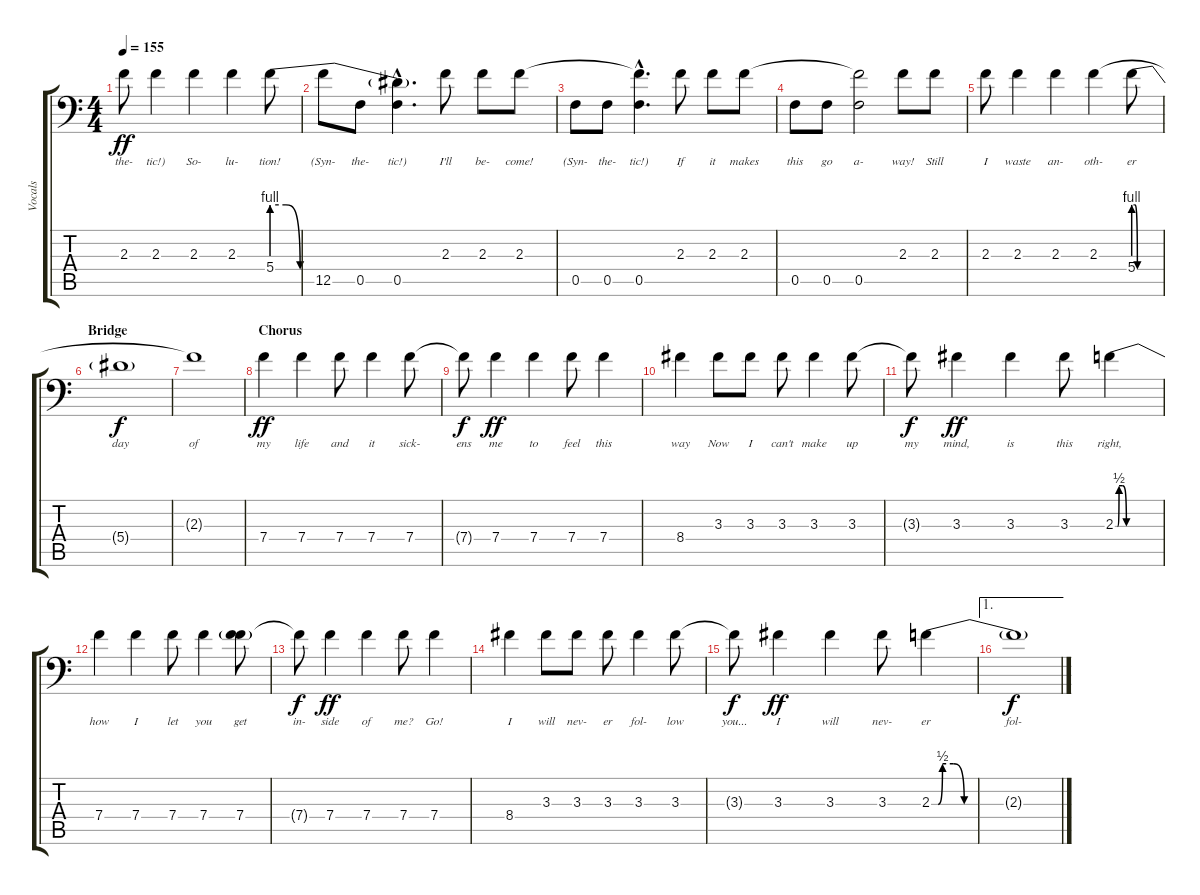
\track ("Vocals" "Vocals") {instrument acousticguitarnylon}
\staff {score tabs}
\tuning (C4 G3 Eb3 Bb2 F2 Bb1) {hide}
\ts (4 4)
\tempo 155
\clef f4
\ks c
2.3.8{lyrics (0 "the-") lyrics (1 "") lyrics (2 "") lyrics (3 "") lyrics (4 "") dy ff} 2.3.4{lyrics (0 "tic!)") lyrics (1 "") lyrics (2 "") lyrics (3 "") lyrics (4 "")} 2.3.4{lyrics (0 "So-") lyrics (1 "") lyrics (2 "") lyrics (3 "") lyrics (4 "")} 2.3.4{lyrics (0 "lu-") lyrics (1 "") lyrics (2 "") lyrics (3 "") lyrics (4 "")} 5.4{be (custom 0 4 5 4 10 0 30 0 60 0)}.8{lyrics (0 "tion!") lyrics (1 "") lyrics (2 "") lyrics (3 "") lyrics (4 "")} |
12.5.8{lyrics (0 "(Syn-") lyrics (1 "") lyrics (2 "") lyrics (3 "") lyrics (4 "")} 0.5.8{lyrics (0 "the-") lyrics (1 "") lyrics (2 "") lyrics (3 "") lyrics (4 "")} (5.4{hac t} 0.5{hac}).4{d lyrics (0 "tic!)") lyrics (1 "") lyrics (2 "") lyrics (3 "") lyrics (4 "")} 2.3.8{lyrics (0 "I'll") lyrics (1 "") lyrics (2 "") lyrics (3 "") lyrics (4 "")} 2.3.8{lyrics (0 "be-") lyrics (1 "") lyrics (2 "") lyrics (3 "") lyrics (4 "")} 2.3.8{lyrics (0 "come!") lyrics (1 "") lyrics (2 "") lyrics (3 "") lyrics (4 "")} |
0.5.8{lyrics (0 "(Syn-") lyrics (1 "") lyrics (2 "") lyrics (3 "") lyrics (4 "")} 0.5.8{lyrics (0 "the-") lyrics (1 "") lyrics (2 "") lyrics (3 "") lyrics (4 "")} (2.3{hac t} 0.5{hac}).4{d lyrics (0 "tic!)") lyrics (1 "") lyrics (2 "") lyrics (3 "") lyrics (4 "")} 2.3.8{lyrics (0 "If") lyrics (1 "") lyrics (2 "") lyrics (3 "") lyrics (4 "")} 2.3.8{lyrics (0 "it") lyrics (1 "") lyrics (2 "") lyrics (3 "") lyrics (4 "")} 2.3.8{lyrics (0 "makes") lyrics (1 "") lyrics (2 "") lyrics (3 "") lyrics (4 "")} |
0.5.8{lyrics (0 "this") lyrics (1 "") lyrics (2 "") lyrics (3 "") lyrics (4 "")} 0.5.8{lyrics (0 "go") lyrics (1 "") lyrics (2 "") lyrics (3 "") lyrics (4 "")} (2.3{t} 0.5).2{lyrics (0 "a-") lyrics (1 "") lyrics (2 "") lyrics (3 "") lyrics (4 "")} 2.3.8{lyrics (0 "way!") lyrics (1 "") lyrics (2 "") lyrics (3 "") lyrics (4 "")} 2.3.8{lyrics (0 "Still") lyrics (1 "") lyrics (2 "") lyrics (3 "") lyrics (4 "")} |
2.3.8{lyrics (0 "I") lyrics (1 "") lyrics (2 "") lyrics (3 "") lyrics (4 "")} 2.3.4{lyrics (0 "waste") lyrics (1 "") lyrics (2 "") lyrics (3 "") lyrics (4 "")} 2.3.4{lyrics (0 "an-") lyrics (1 "") lyrics (2 "") lyrics (3 "") lyrics (4 "")} 2.3.4{lyrics (0 "oth-") lyrics (1 "") lyrics (2 "") lyrics (3 "") lyrics (4 "")} 5.4{be (custom 0 4 3 4 9 0 30 0 60 0)}.8{lyrics (0 "er") lyrics (1 "") lyrics (2 "") lyrics (3 "") lyrics (4 "")} |
\section ("" "Bridge")
5.4{t}.1{lyrics (0 "day") lyrics (1 "") lyrics (2 "") lyrics (3 "") lyrics (4 "") dy f} |
2.3{t}.1{lyrics (0 "of") lyrics (1 "") lyrics (2 "") lyrics (3 "") lyrics (4 "")} |
\section ("" "Chorus")
7.4.4{lyrics (0 "my") lyrics (1 "") lyrics (2 "") lyrics (3 "") lyrics (4 "") dy ff} 7.4.4{lyrics (0 "life") lyrics (1 "") lyrics (2 "") lyrics (3 "") lyrics (4 "")} 7.4.8{lyrics (0 "and") lyrics (1 "") lyrics (2 "") lyrics (3 "") lyrics (4 "")} 7.4.4{lyrics (0 "it") lyrics (1 "") lyrics (2 "") lyrics (3 "") lyrics (4 "")} 7.4.8{lyrics (0 "sick-") lyrics (1 "") lyrics (2 "") lyrics (3 "") lyrics (4 "")} |
7.4{t}.8{lyrics (0 "ens") lyrics (1 "") lyrics (2 "") lyrics (3 "") lyrics (4 "") dy f} 7.4.4{lyrics (0 "me") lyrics (1 "") lyrics (2 "") lyrics (3 "") lyrics (4 "") dy ff} 7.4.4{lyrics (0 "to") lyrics (1 "") lyrics (2 "") lyrics (3 "") lyrics (4 "")} 7.4.8{lyrics (0 "feel") lyrics (1 "") lyrics (2 "") lyrics (3 "") lyrics (4 "")} 7.4.4{lyrics (0 "this") lyrics (1 "") lyrics (2 "") lyrics (3 "") lyrics (4 "")} |
8.4.4{lyrics (0 "way") lyrics (1 "") lyrics (2 "") lyrics (3 "") lyrics (4 "")} 3.3.8{lyrics (0 "Now") lyrics (1 "") lyrics (2 "") lyrics (3 "") lyrics (4 "")} 3.3.8{lyrics (0 "I") lyrics (1 "") lyrics (2 "") lyrics (3 "") lyrics (4 "")} 3.3.8{lyrics (0 "can't") lyrics (1 "") lyrics (2 "") lyrics (3 "") lyrics (4 "")} 3.3.4{lyrics (0 "make") lyrics (1 "") lyrics (2 "") lyrics (3 "") lyrics (4 "")} 3.3.8{lyrics (0 "up") lyrics (1 "") lyrics (2 "") lyrics (3 "") lyrics (4 "")} |
3.3{t}.8{lyrics (0 "my") lyrics (1 "") lyrics (2 "") lyrics (3 "") lyrics (4 "") dy f} 3.3.4{lyrics (0 "mind,") lyrics (1 "") lyrics (2 "") lyrics (3 "") lyrics (4 "") dy ff} 3.3.4{lyrics (0 "is") lyrics (1 "") lyrics (2 "") lyrics (3 "") lyrics (4 "")} 3.3.8{lyrics (0 "this") lyrics (1 "") lyrics (2 "") lyrics (3 "") lyrics (4 "")} 2.3{be (custom 0 0 3 0 5 2 10 2 15 0 60 0)}.4{lyrics (0 "right,") lyrics (1 "") lyrics (2 "") lyrics (3 "") lyrics (4 "")} |
7.4.4{lyrics (0 "how") lyrics (1 "") lyrics (2 "") lyrics (3 "") lyrics (4 "")} 7.4.4{lyrics (0 "I") lyrics (1 "") lyrics (2 "") lyrics (3 "") lyrics (4 "")} 7.4.8{lyrics (0 "let") lyrics (1 "") lyrics (2 "") lyrics (3 "") lyrics (4 "")} 7.4.4{lyrics (0 "you") lyrics (1 "") lyrics (2 "") lyrics (3 "") lyrics (4 "")} (2.3{t} 7.4).8{lyrics (0 "get") lyrics (1 "") lyrics (2 "") lyrics (3 "") lyrics (4 "")} |
7.4{t}.8{lyrics (0 "in-") lyrics (1 "") lyrics (2 "") lyrics (3 "") lyrics (4 "") dy f} 7.4.4{lyrics (0 "side") lyrics (1 "") lyrics (2 "") lyrics (3 "") lyrics (4 "") dy ff} 7.4.4{lyrics (0 "of") lyrics (1 "") lyrics (2 "") lyrics (3 "") lyrics (4 "")} 7.4.8{lyrics (0 "me?") lyrics (1 "") lyrics (2 "") lyrics (3 "") lyrics (4 "")} 7.4.4{lyrics (0 "Go!") lyrics (1 "") lyrics (2 "") lyrics (3 "") lyrics (4 "")} |
8.4.4{lyrics (0 "I") lyrics (1 "") lyrics (2 "") lyrics (3 "") lyrics (4 "")} 3.3.8{lyrics (0 "will") lyrics (1 "") lyrics (2 "") lyrics (3 "") lyrics (4 "")} 3.3.8{lyrics (0 "nev-") lyrics (1 "") lyrics (2 "") lyrics (3 "") lyrics (4 "")} 3.3.8{lyrics (0 "er") lyrics (1 "") lyrics (2 "") lyrics (3 "") lyrics (4 "")} 3.3.4{lyrics (0 "fol-") lyrics (1 "") lyrics (2 "") lyrics (3 "") lyrics (4 "")} 3.3.8{lyrics (0 "low") lyrics (1 "") lyrics (2 "") lyrics (3 "") lyrics (4 "")} |
3.3{t}.8{lyrics (0 "you...") lyrics (1 "") lyrics (2 "") lyrics (3 "") lyrics (4 "") dy f} 3.3.4{lyrics (0 "I") lyrics (1 "") lyrics (2 "") lyrics (3 "") lyrics (4 "") dy ff} 3.3.4{lyrics (0 "will") lyrics (1 "") lyrics (2 "") lyrics (3 "") lyrics (4 "")} 3.3.8{lyrics (0 "nev-") lyrics (1 "") lyrics (2 "") lyrics (3 "") lyrics (4 "")} 2.3{be (custom 0 0 3 0 5 2 10 2 15 0 60 0)}.4{lyrics (0 "er") lyrics (1 "") lyrics (2 "") lyrics (3 "") lyrics (4 "")} |
\ae 1
2.3{t}.1{lyrics (0 "fol-") lyrics (1 "") lyrics (2 "") lyrics (3 "") lyrics (4 "") dy f}
